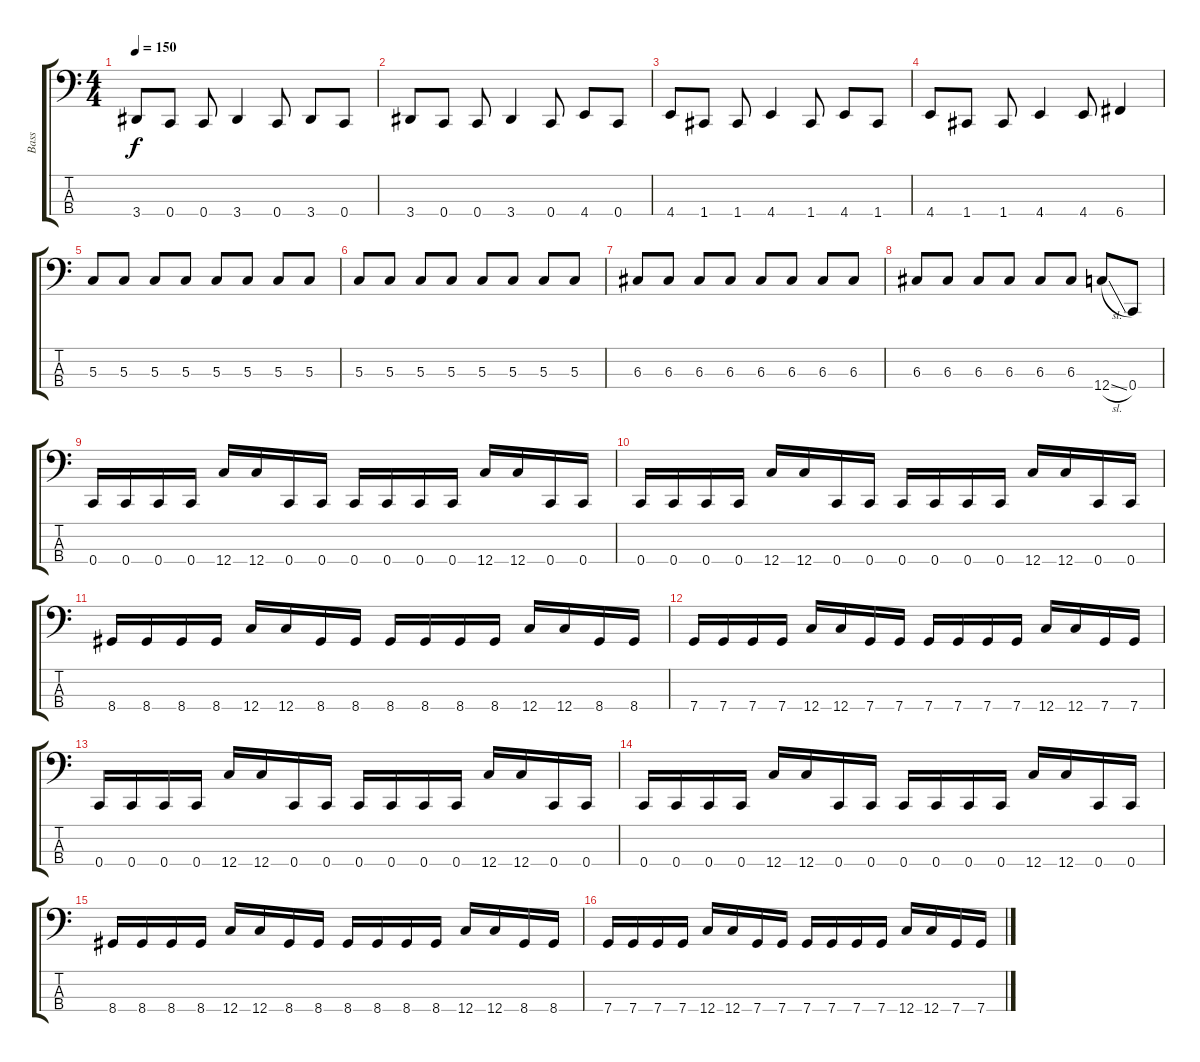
\track ("Bass" "Bass") {instrument electricbasspick}
\staff {score tabs}
\tuning (F2 C2 G1 C1) {hide}
\ts (4 4)
\tempo 150
\clef f4
\ks c
3.4.8{dy f} 0.4.8 0.4.8 3.4.4 0.4.8 3.4.8 0.4.8 |
3.4.8 0.4.8 0.4.8 3.4.4 0.4.8 4.4.8 0.4.8 |
4.4.8 1.4.8 1.4.8 4.4.4 1.4.8 4.4.8 1.4.8 |
4.4.8 1.4.8 1.4.8 4.4.4 4.4.8 6.4.4 |
5.3.8 5.3.8 5.3.8 5.3.8 5.3.8 5.3.8 5.3.8 5.3.8 |
5.3.8 5.3.8 5.3.8 5.3.8 5.3.8 5.3.8 5.3.8 5.3.8 |
6.3.8 6.3.8 6.3.8 6.3.8 6.3.8 6.3.8 6.3.8 6.3.8 |
6.3.8 6.3.8 6.3.8 6.3.8 6.3.8 6.3.8 12.4{sl}.8 0.4.8 |
0.4.16 0.4.16 0.4.16 0.4.16 12.4.16 12.4.16 0.4.16 0.4.16 0.4.16 0.4.16 0.4.16 0.4.16 12.4.16 12.4.16 0.4.16 0.4.16 |
0.4.16 0.4.16 0.4.16 0.4.16 12.4.16 12.4.16 0.4.16 0.4.16 0.4.16 0.4.16 0.4.16 0.4.16 12.4.16 12.4.16 0.4.16 0.4.16 |
8.4.16 8.4.16 8.4.16 8.4.16 12.4.16 12.4.16 8.4.16 8.4.16 8.4.16 8.4.16 8.4.16 8.4.16 12.4.16 12.4.16 8.4.16 8.4.16 |
7.4.16 7.4.16 7.4.16 7.4.16 12.4.16 12.4.16 7.4.16 7.4.16 7.4.16 7.4.16 7.4.16 7.4.16 12.4.16 12.4.16 7.4.16 7.4.16 |
0.4.16 0.4.16 0.4.16 0.4.16 12.4.16 12.4.16 0.4.16 0.4.16 0.4.16 0.4.16 0.4.16 0.4.16 12.4.16 12.4.16 0.4.16 0.4.16 |
0.4.16 0.4.16 0.4.16 0.4.16 12.4.16 12.4.16 0.4.16 0.4.16 0.4.16 0.4.16 0.4.16 0.4.16 12.4.16 12.4.16 0.4.16 0.4.16 |
8.4.16 8.4.16 8.4.16 8.4.16 12.4.16 12.4.16 8.4.16 8.4.16 8.4.16 8.4.16 8.4.16 8.4.16 12.4.16 12.4.16 8.4.16 8.4.16 |
7.4.16 7.4.16 7.4.16 7.4.16 12.4.16 12.4.16 7.4.16 7.4.16 7.4.16 7.4.16 7.4.16 7.4.16 12.4.16 12.4.16 7.4.16 7.4.16
